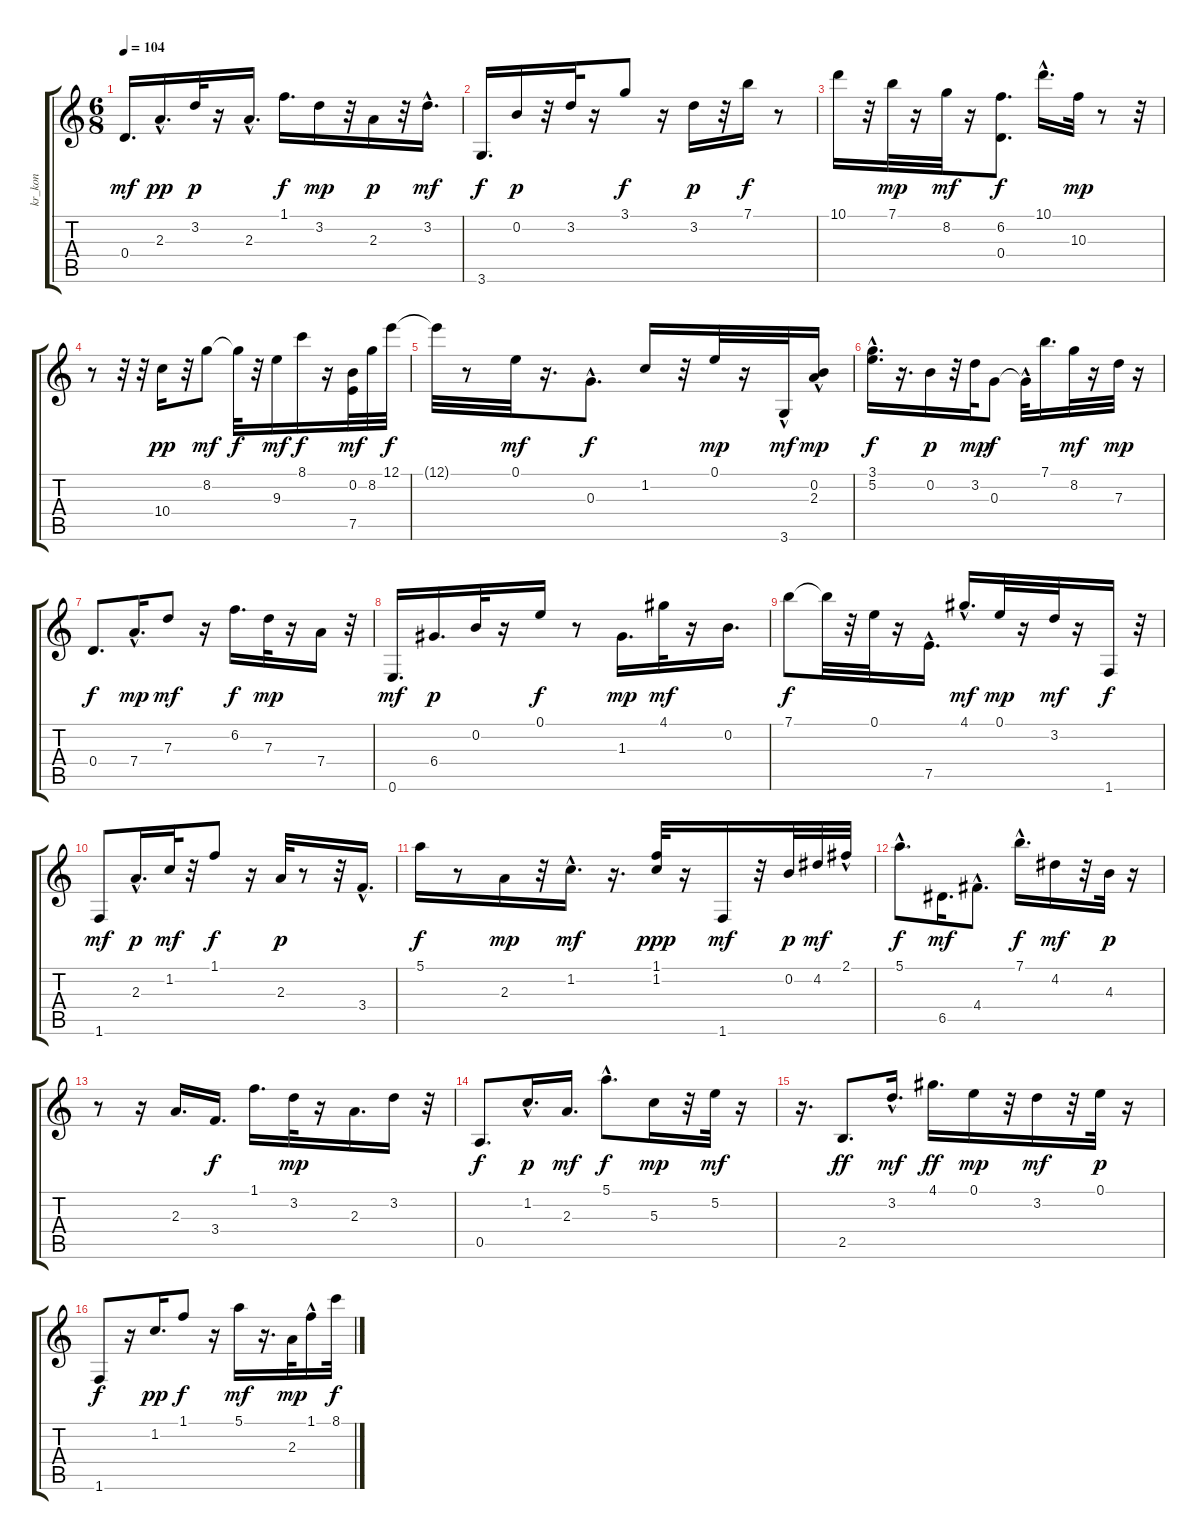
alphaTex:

\track ("kr_kon" "kr_kon") {instrument acousticguitarsteel}
\staff {score tabs}
\tuning (E4 B3 G3 D3 A2 E2) {hide}
\ts (6 8)
\tempo 104
\clef g2
\ks c
0.4.16{d dy mf} 2.3{hac}.16{d dy pp} 3.2.32{dy p} r.16 2.3{hac}.16{d} 1.1.16{d dy f} 3.2.16{dy mp} r.32 2.3.16{dy p} r.32 3.2{hac}.16{d dy mf} |
3.6.16{d dy f} 0.2.16{dy p} r.32 3.2.32 r.16 3.1.8{dy f} r.16 3.2.16{dy p} r.32 7.1.16{dy f} r.8 |
10.1.16 r.32 7.1.32{dy mp} r.16 8.2.32{dy mf} r.16 (6.2 0.4).8{d dy f} 10.1{hac}.16{d} 10.3.32{dy mp} r.8 r.32 |
r.8 r.32 r.32 10.4.16{dy pp} r.32 8.2.8{dy mf} 8.2{t}.32{dy f} r.32 9.3.16{dy mf} 8.1.16{dy f} r.16 (0.2 7.5).32{dy mf} 8.2.32 12.1.32{dy f} |
12.1{t}.32 r.8 0.1.32{dy mf} r.16{d} 0.3{hac}.8{d dy f} 1.2.16 r.32 0.1.32{dy mp} r.16 3.6{hac}.32{dy mf} (0.2{hac} 2.3).16{dy mp} |
(3.1{hac} 5.2).16{d dy f} r.16{d} 0.2.16{dy p} r.32 3.2.32{dy mp} 0.3.8{dy f} 0.3{hac t}.32 7.1.16{d} 8.2.32{dy mf} r.16 7.3.32{dy mp} r.16 |
0.4.8{d dy f} 7.4{hac}.16{d dy mp} 7.3.8{dy mf} r.16 6.2.16{d dy f} 7.3.32{dy mp} r.16 7.4.16 r.32 |
0.6.16{d dy mf} 6.4.16{d dy p} 0.2.32 r.16 0.1.16{dy f} r.8 1.3.16{d dy mp} 4.1.32{dy mf} r.16 0.2.16{d} |
7.1.8{dy f} 7.1{t}.32 r.32 0.1.32 r.16 7.5{hac}.16{d} 4.1{hac}.16{d dy mf} 0.1.32{dy mp} r.16 3.2.32{dy mf} r.16 1.6.16{dy f} r.32 |
1.6.8{dy mf} 2.3{hac}.16{d dy p} 1.2.32{dy mf} r.32 1.1.8{dy f} r.16 2.3.32{dy p} r.8 r.32 3.4{hac}.16{d} |
5.1.16{dy f} r.8 2.3.16{dy mp} r.32 1.2{hac}.16{d dy mf} r.16{d} (1.1 1.2).32{dy ppp} r.16 1.6.16{dy mf} r.32 0.2.32{dy p} 4.2.32{dy mf} 2.1{hac}.32 |
5.1{hac}.8{d dy f} 6.5.16{d dy mf} 4.4{hac}.8{d} 7.1{hac}.16{d dy f} 4.2.16{dy mf} r.32 4.3.32{dy p} r.16 |
r.8 r.16 2.3.16{d} 3.4.16{d dy f} 1.1.16{d} 3.2.32{dy mp} r.16 2.3.16{d} 3.2.16 r.32 |
0.5.8{d dy f} 1.2{hac}.16{d dy p} 2.3.16{d dy mf} 5.1{hac}.8{d dy f} 5.3.16{dy mp} r.32 5.2.32{dy mf} r.16 |
r.16{d} 2.5.8{d dy ff} 3.2{hac}.16{d dy mf} 4.1.16{d dy ff} 0.1.16{dy mp} r.32 3.2.16{dy mf} r.32 0.1.32{dy p} r.16 |
1.6.8{dy f} r.16 1.2.16{d dy pp} 1.1.8{dy f} r.16 5.1.16{dy mf} r.16{d} 2.3.32{dy mp} 1.1{hac}.16 8.1.32{dy f}
